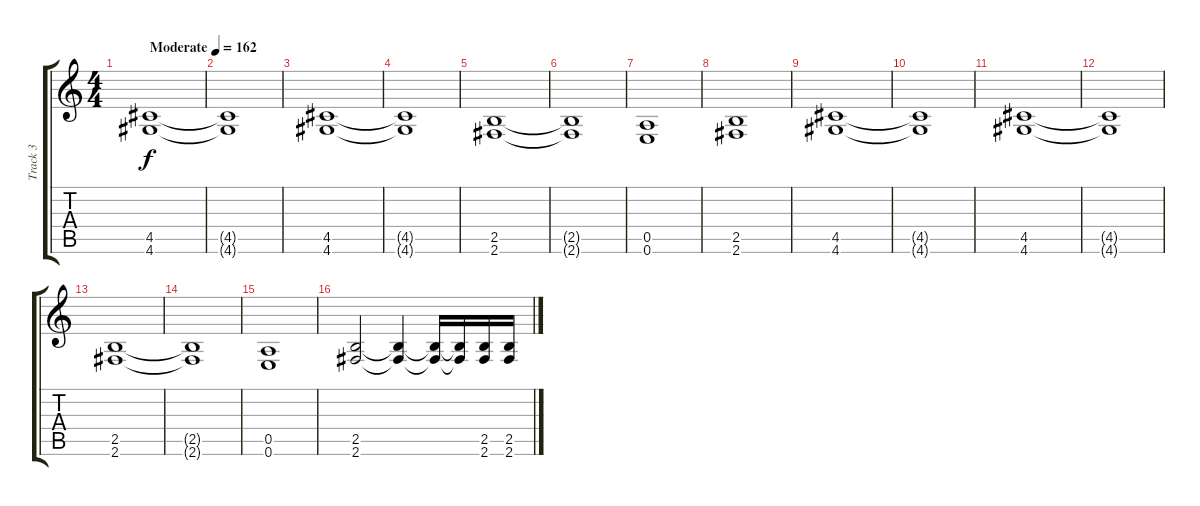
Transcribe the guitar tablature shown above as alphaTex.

\track ("Track 3" "Track 3") {instrument distortionguitar}
\staff {score tabs}
\tuning (E4 B3 G3 D3 A2 E2) {hide}
\ts (4 4)
\tempo (162 "Moderate")
\clef g2
\ks c
(4.5 4.6).1{dy f instrument distortionguitar} |
(4.5{t} 4.6{t}).1 |
(4.5 4.6).1 |
(4.5{t} 4.6{t}).1 |
(2.5 2.6).1 |
(2.5{t} 2.6{t}).1 |
(0.5 0.6).1 |
(2.5 2.6).1 |
(4.5 4.6).1 |
(4.5{t} 4.6{t}).1 |
(4.5 4.6).1 |
(4.5{t} 4.6{t}).1 |
(2.5 2.6).1 |
(2.5{t} 2.6{t}).1 |
(0.5 0.6).1 |
(2.5 2.6).2 (2.5{t} 2.6{t}).4 (2.5{t} 2.6{t}).16 (2.5{t} 2.6{t}).16 (2.5 2.6).16 (2.5 2.6).16
